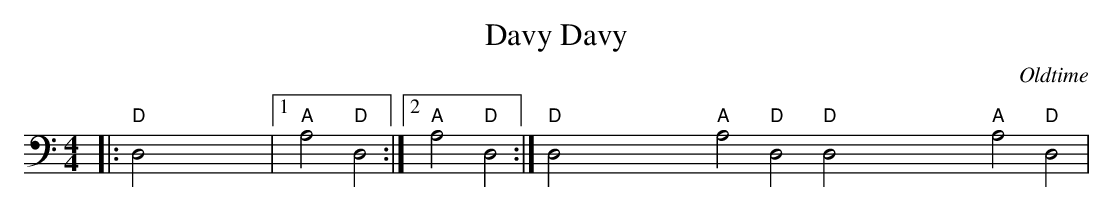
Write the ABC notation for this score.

X:1
T: Davy Davy
C: Oldtime
L: 1/4
M: 4/4
K: C
|:"D"D,2 x10|1"A"A,2 "D"D,2 :|2"A"A,2 "D"D,2 :|"D"D,2 x10"A"A,2"D"D,2"D"D,2x10"A"A,2"D"D,2|
